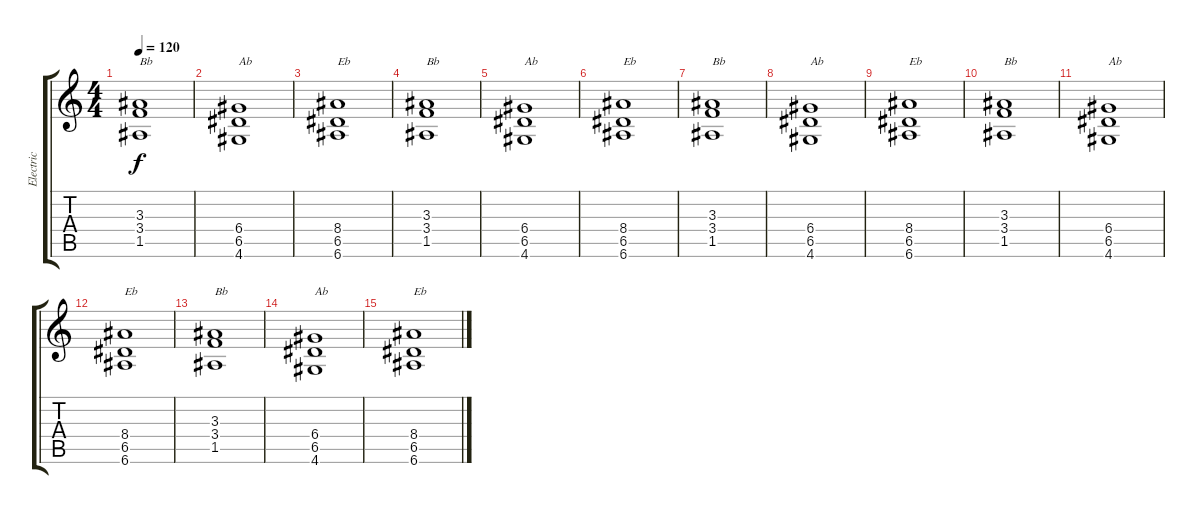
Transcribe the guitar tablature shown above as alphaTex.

\track ("Electric" "Electric") {instrument overdrivenguitar}
\staff {score tabs}
\tuning (E4 B3 G3 D3 A2 E2) {hide}
\ts (4 4)
\tempo 120
\clef g2
\ks c
(3.3 3.4 1.5).1{txt "Bb" dy f} |
(6.4 6.5 4.6).1{txt "Ab"} |
(8.4 6.5 6.6).1{txt "Eb"} |
(3.3 3.4 1.5).1{txt "Bb"} |
(6.4 6.5 4.6).1{txt "Ab"} |
(8.4 6.5 6.6).1{txt "Eb"} |
(3.3 3.4 1.5).1{txt "Bb"} |
(6.4 6.5 4.6).1{txt "Ab"} |
(8.4 6.5 6.6).1{txt "Eb"} |
(3.3 3.4 1.5).1{txt "Bb"} |
(6.4 6.5 4.6).1{txt "Ab"} |
(8.4 6.5 6.6).1{txt "Eb"} |
(3.3 3.4 1.5).1{txt "Bb"} |
(6.4 6.5 4.6).1{txt "Ab"} |
(8.4 6.5 6.6).1{txt "Eb"}
